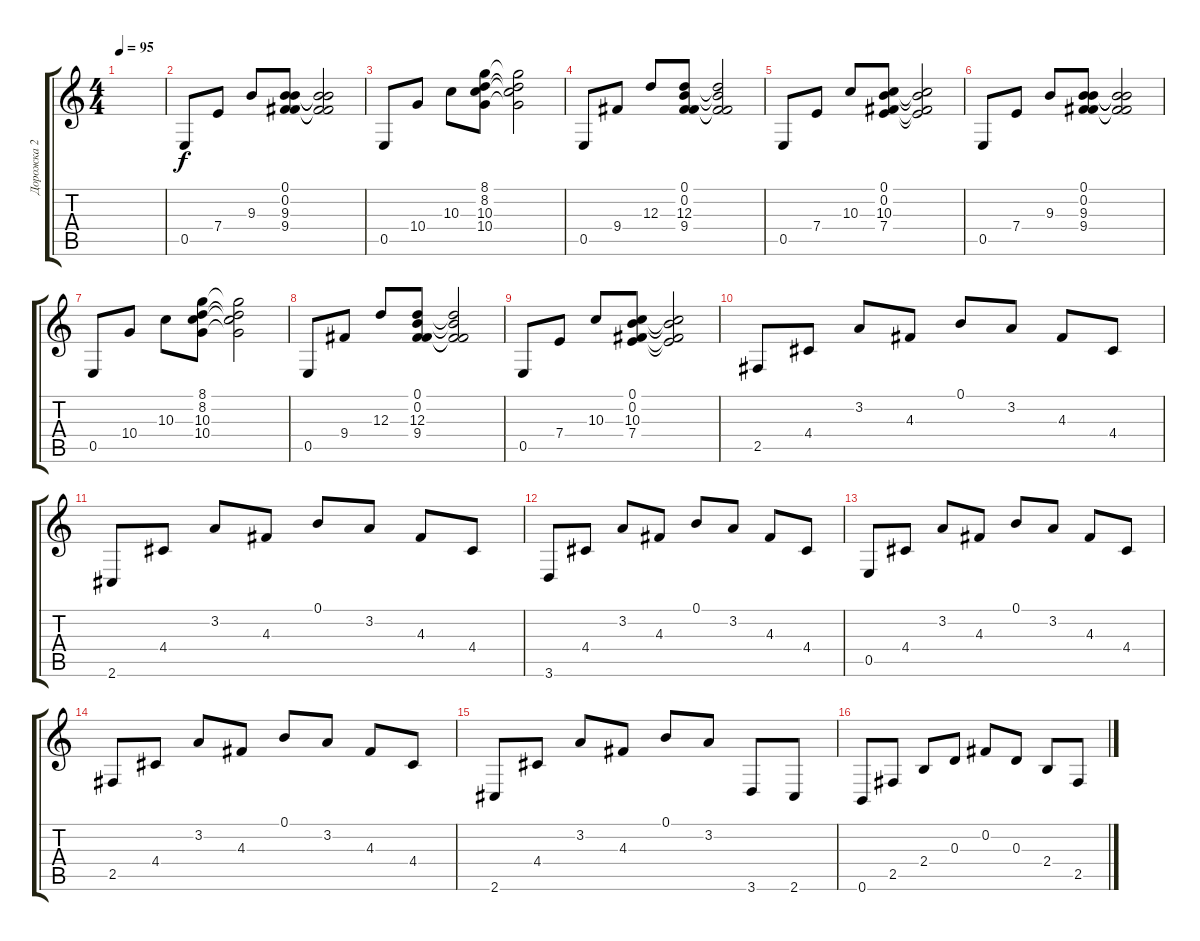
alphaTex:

\track ("Дорожка 2" "Дорожка 2") {instrument acousticguitarsteel}
\staff {score tabs}
\tuning (B3 Gb3 D3 A2 E2 B1) {hide}
\ts (4 4)
\tempo 95
\clef g2
\ks c
|
0.5.8 7.4.8 9.3.8 (0.1 0.2 9.3 9.4).8 (0.1{t} 0.2{t} 9.3{t} 9.4{t}).2 |
0.5.8 10.4.8 10.3.8 (8.1 8.2 10.3 10.4).8 (8.1{t} 8.2{t} 10.3{t} 10.4{t}).2 |
0.5.8 9.4.8 12.3.8 (0.1 0.2 12.3 9.4).8 (0.1{t} 0.2{t} 12.3{t} 9.4{t}).2 |
0.5.8 7.4.8 10.3.8 (0.1 0.2 10.3 7.4).8 (0.1{t} 0.2{t} 10.3{t} 7.4{t}).2 |
0.5.8 7.4.8 9.3.8 (0.1 0.2 9.3 9.4).8 (0.1{t} 0.2{t} 9.3{t} 9.4{t}).2 |
0.5.8 10.4.8 10.3.8 (8.1 8.2 10.3 10.4).8 (8.1{t} 8.2{t} 10.3{t} 10.4{t}).2 |
0.5.8 9.4.8 12.3.8 (0.1 0.2 12.3 9.4).8 (0.1{t} 0.2{t} 12.3{t} 9.4{t}).2 |
0.5.8 7.4.8 10.3.8 (0.1 0.2 10.3 7.4).8 (0.1{t} 0.2{t} 10.3{t} 7.4{t}).2 |
2.5.8 4.4.8 3.2.8 4.3.8 0.1.8 3.2.8 4.3.8 4.4.8 |
2.6.8 4.4.8 3.2.8 4.3.8 0.1.8 3.2.8 4.3.8 4.4.8 |
3.6.8 4.4.8 3.2.8 4.3.8 0.1.8 3.2.8 4.3.8 4.4.8 |
0.5.8 4.4.8 3.2.8 4.3.8 0.1.8 3.2.8 4.3.8 4.4.8 |
2.5.8 4.4.8 3.2.8 4.3.8 0.1.8 3.2.8 4.3.8 4.4.8 |
2.6.8 4.4.8 3.2.8 4.3.8 0.1.8 3.2.8 3.6.8 2.6.8 |
0.6.8 2.5.8 2.4.8 0.3.8 0.2.8 0.3.8 2.4.8 2.5.8
